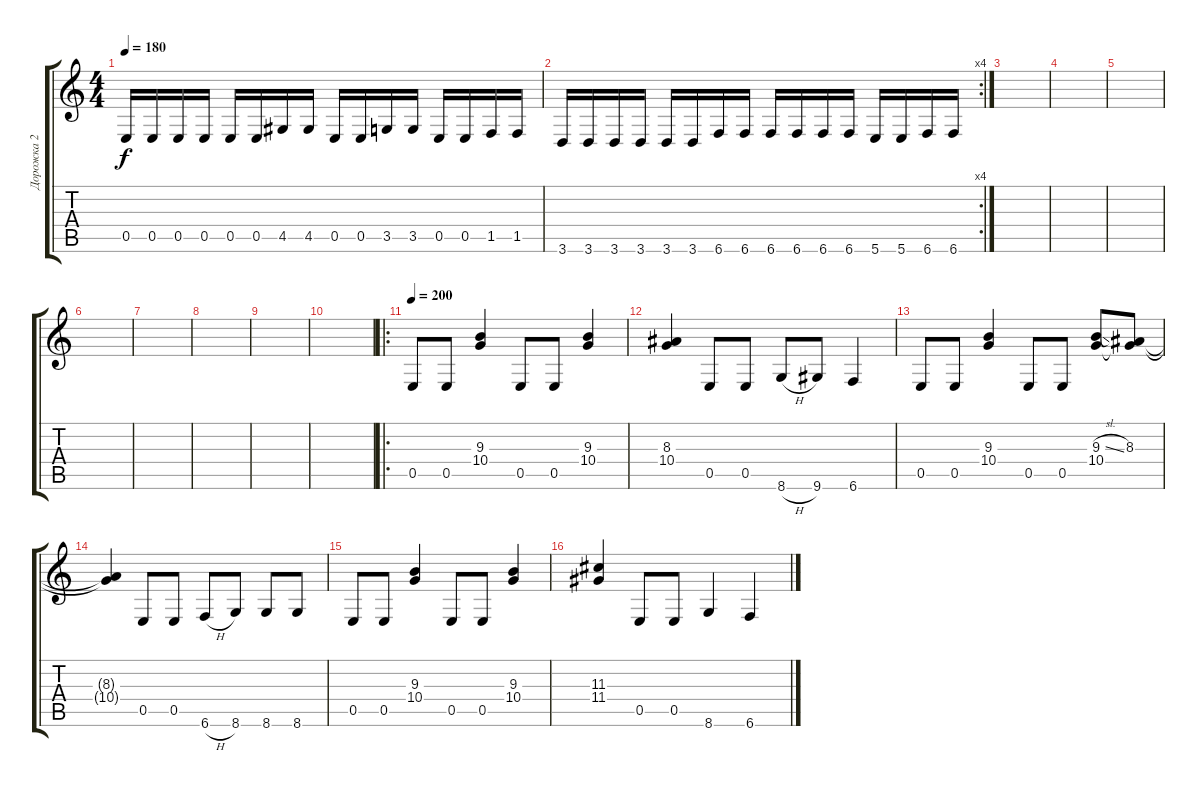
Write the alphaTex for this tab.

\track ("Дорожка 2" "Дорожка 2") {instrument distortionguitar}
\staff {score tabs}
\tuning (B3 Gb3 D3 A2 E2 B1) {hide}
\ts (4 4)
\tempo 180
\clef g2
\ks c
0.5.16{dy f} 0.5.16 0.5.16 0.5.16 0.5.16 0.5.16 4.5.16 4.5.16 0.5.16 0.5.16 3.5.16 3.5.16 0.5.16 0.5.16 1.5.16 1.5.16 |
\rc 4
3.6.16 3.6.16 3.6.16 3.6.16 3.6.16 3.6.16 6.6.16 6.6.16 6.6.16 6.6.16 6.6.16 6.6.16 5.6.16 5.6.16 6.6.16 6.6.16 |
|
|
|
|
|
|
|
|
\ro
\tempo 200
0.5.8 0.5.8 (9.3 10.4).4 0.5.8 0.5.8 (9.3 10.4).4 |
(8.3 10.4).4 0.5.8 0.5.8 8.6{h}.8 9.6.8 6.6.4 |
0.5.8 0.5.8 (9.3 10.4).4 0.5.8 0.5.8 (9.3{sl} 10.4).8 (8.3 10.4{t}).8 |
(8.3{t} 10.4{t}).4 0.5.8 0.5.8 6.6{h}.8 8.6.8 8.6.8 8.6.8 |
0.5.8 0.5.8 (9.3 10.4).4 0.5.8 0.5.8 (9.3 10.4).4 |
(11.3 11.4).4 0.5.8 0.5.8 8.6.4 6.6.4
